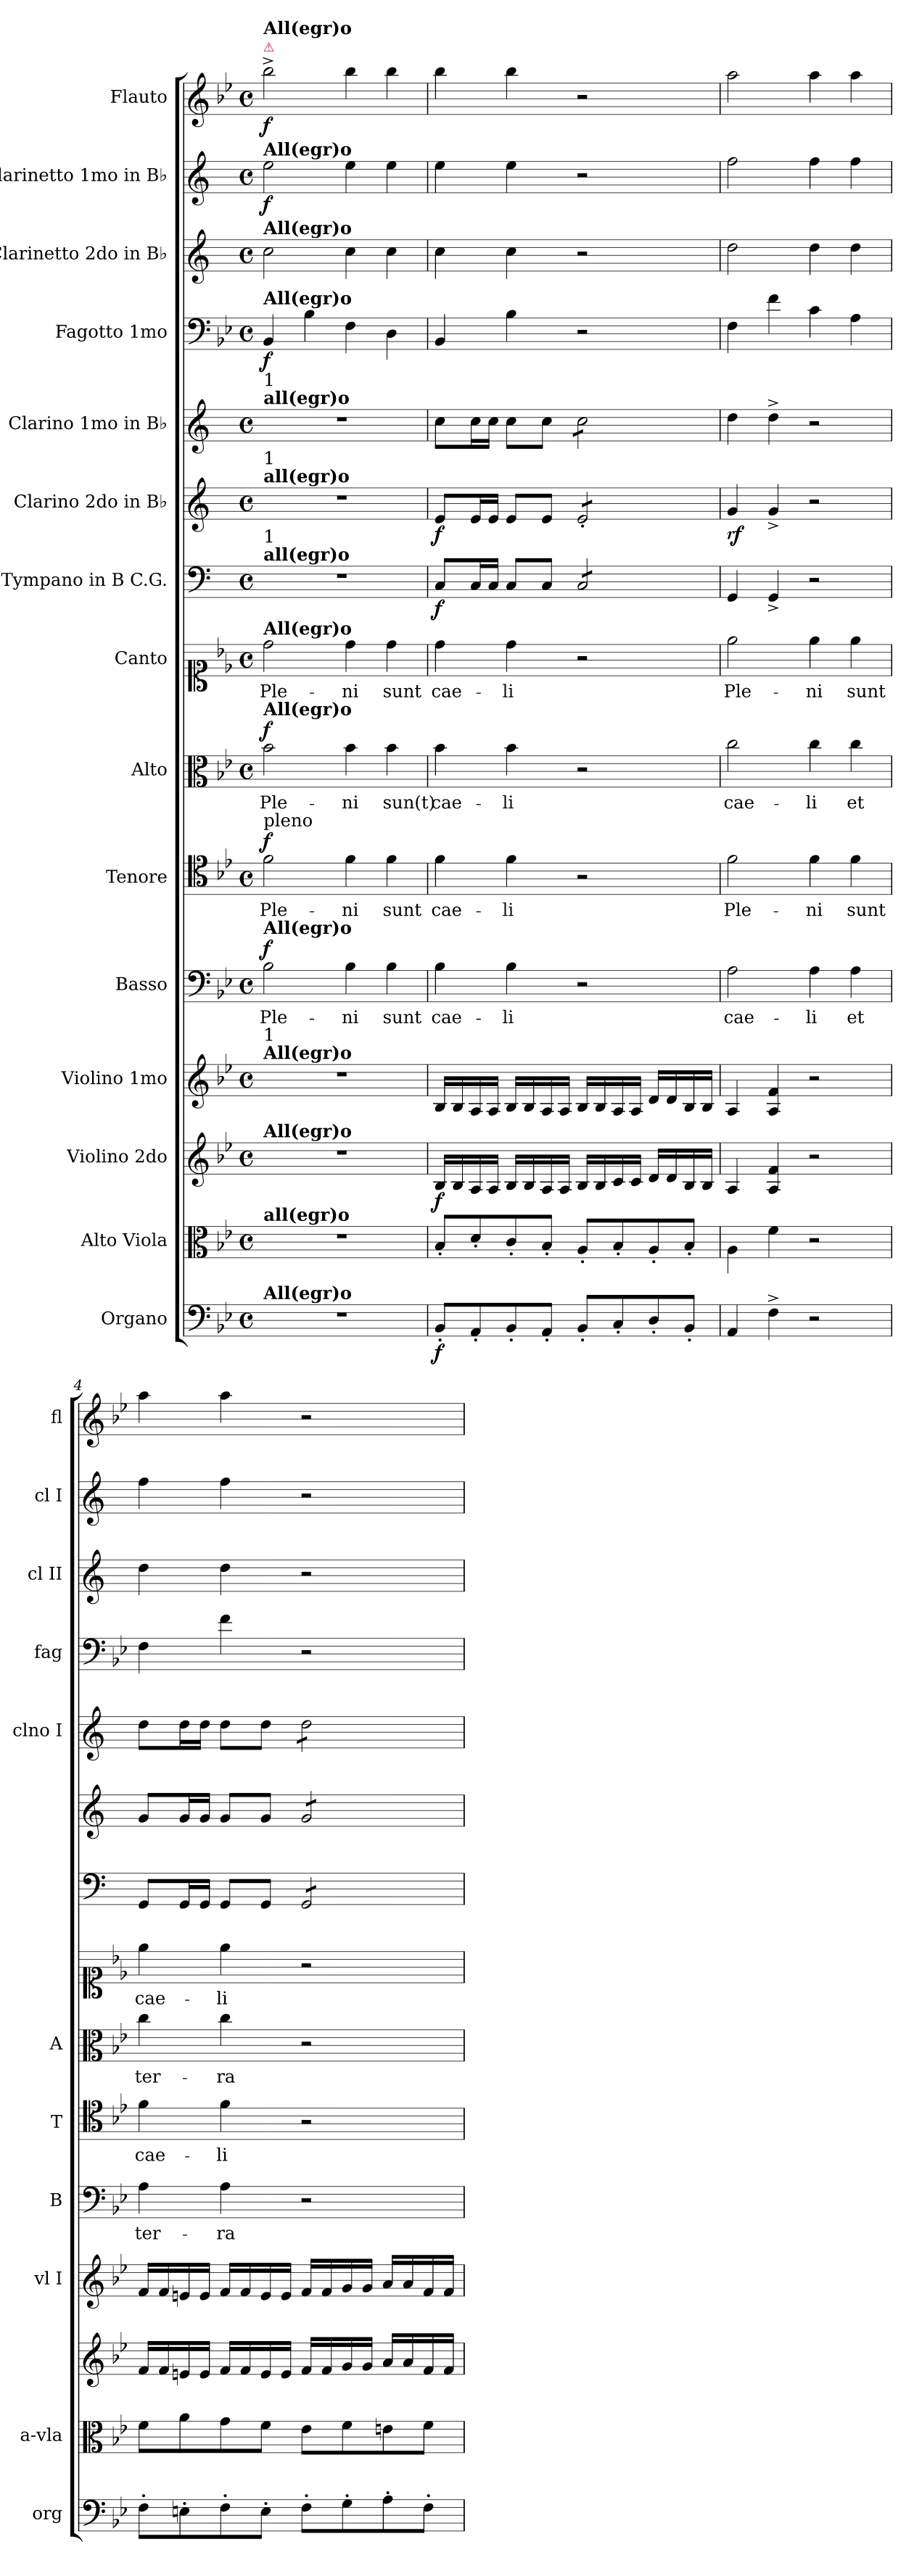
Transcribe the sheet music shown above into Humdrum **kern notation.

**kern	**dynam	**kern	**dynam	**kern	**dynam	**kern	**kern	**text	**dynam	**kern	**text	**dynam	**kern	**text	**dynam	**kern	**text	**dynam	**kern	**dynam	**kern	**dynam	**kern	**dynam	**kern	**dynam	**kern	**dynam	**kern	**dynam	**kern	**dynam
*part15	*part15	*part14	*part14	*part13	*part13	*part12	*part11	*part11	*part11	*part10	*part10	*part10	*part9	*part9	*part9	*part8	*part8	*part8	*part7	*part7	*part6	*part6	*part5	*part5	*part4	*part4	*part3	*part3	*part2	*part2	*part1	*part1
*staff15	*staff15	*staff14	*staff14	*staff13	*staff13	*staff12	*staff11	*staff11	*staff11	*staff10	*staff10	*staff10	*staff9	*staff9	*staff9	*staff8	*staff8	*staff8	*staff7	*staff7	*staff6	*staff6	*staff5	*staff5	*staff4	*staff4	*staff3	*staff3	*staff2	*staff2	*staff1	*staff1
*I"Organo	*	*I"Alto Viola	*	*I"Violino 2do	*	*I"Violino 1mo	*I"Basso	*	*	*I"Tenore	*	*	*I"Alto	*	*	*I"Canto	*	*	*I"Tympano in B C.G.	*	*I"Clarino 2do in B♭	*	*I"Clarino 1mo in B♭	*	*I"Fagotto 1mo	*	*I"Clarinetto 2do in B♭	*	*I"Clarinetto 1mo in B♭	*	*I"Flauto	*
*I'org	*	*I'a-vla	*	*	*	*I'vl I	*I'B	*	*	*I'T	*	*	*I'A	*	*	*	*	*	*	*	*	*	*I'clno I	*	*I'fag	*	*I'cl II	*	*I'cl I	*	*I'fl	*
*clefF4	*	*clefC3	*	*clefG2	*	*clefG2	*clefF4	*	*	*clefC4	*	*	*clefC3	*	*	*clefC1	*	*	*clefF4	*	*clefG2	*	*clefG2	*	*clefF4	*	*clefG2	*	*clefG2	*	*clefG2	*
*	*	*	*	*	*	*	*	*	*	*	*	*	*	*	*	*	*	*	*ITrd1c2	*	*ITrd1c2	*	*ITrd1c2	*	*	*	*ITrd1c2	*	*ITrd1c2	*	*	*
*k[b-e-]	*	*k[b-e-]	*	*k[b-e-]	*	*k[b-e-]	*k[b-e-]	*	*	*k[b-e-]	*	*	*k[b-e-]	*	*	*k[b-e-]	*	*	*k[b-e-]	*	*k[b-e-]	*	*k[b-e-]	*	*k[b-e-]	*	*k[b-e-]	*	*k[b-e-]	*	*k[b-e-]	*
*B-:	*	*B-:	*	*B-:	*	*B-:	*B-:	*	*	*B-:	*	*	*B-:	*	*	*B-:	*	*	*B-:	*	*B-:	*	*B-:	*	*B-:	*	*B-:	*	*B-:	*	*B-:	*
*M4/4	*	*M4/4	*	*M4/4	*	*M4/4	*M4/4	*	*	*M4/4	*	*	*M4/4	*	*	*M4/4	*	*	*M4/4	*	*M4/4	*	*M4/4	*	*M4/4	*	*M4/4	*	*M4/4	*	*M4/4	*
*met(c)	*	*met(c)	*	*met(c)	*	*met(c)	*met(c)	*	*	*met(c)	*	*	*met(c)	*	*	*met(c)	*	*	*met(c)	*	*met(c)	*	*met(c)	*	*met(c)	*	*met(c)	*	*met(c)	*	*met(c)	*
=1	=1	=1	=1	=1	=1	=1	=1	=1	=1	=1	=1	=1	=1	=1	=1	=1	=1	=1	=1	=1	=1	=1	=1	=1	=1	=1	=1	=1	=1	=1	=1	=1
!	!	!	!	!	!	!	!	!	!	!	!	!	!	!	!	!	!	!	!	!	!	!	!	!	!	!	!	!	!	!	!LO:TX:a:color=crimson:t=⚠	!
!	!	!	!	!	!	!	!	!	!	!	!	!	!	!	!	!	!	!	!	!	!	!	!	!	!	!	!	!	!	!	!LO:TX:a:B:t=All(egr)o	!
!	!	!	!	!	!	!	!	!	!	!	!	!	!	!	!	!	!	!	!	!	!	!	!	!	!	!	!	!	!LO:TX:a:B:t=All(egr)o	!	!	!
!	!	!	!	!	!	!	!	!	!	!	!	!	!	!	!	!	!	!	!	!	!	!	!	!	!	!	!LO:TX:a:B:t=All(egr)o	!	!	!	!	!
!	!	!	!	!	!	!	!	!	!	!	!	!	!	!	!	!	!	!	!	!	!	!	!	!	!LO:TX:a:B:t=All(egr)o	!	!	!	!	!	!	!
!	!	!	!	!	!	!	!	!	!	!	!	!	!	!	!	!	!	!	!	!	!	!	!LO:TX:a:B:t=all(egr)o	!	!	!	!	!	!	!	!	!
!	!	!	!	!	!	!	!	!	!	!	!	!	!	!	!	!	!	!	!	!	!	!	!LO:TX:a:t=1	!	!	!	!	!	!	!	!	!
!	!	!	!	!	!	!	!	!	!	!	!	!	!	!	!	!	!	!	!	!	!LO:TX:a:B:t=all(egr)o	!	!	!	!	!	!	!	!	!	!	!
!	!	!	!	!	!	!	!	!	!	!	!	!	!	!	!	!	!	!	!	!	!LO:TX:a:t=1	!	!	!	!	!	!	!	!	!	!	!
!	!	!	!	!	!	!	!	!	!	!	!	!	!	!	!	!	!	!	!LO:TX:a:B:t=all(egr)o	!	!	!	!	!	!	!	!	!	!	!	!	!
!	!	!	!	!	!	!	!	!	!	!	!	!	!	!	!	!	!	!	!LO:TX:a:t=1	!	!	!	!	!	!	!	!	!	!	!	!	!
!	!	!	!	!	!	!	!	!	!	!	!	!	!	!	!	!LO:TX:a:B:t=All(egr)o	!	!	!	!	!	!	!	!	!	!	!	!	!	!	!	!
!	!	!	!	!	!	!	!	!	!	!	!	!	!LO:TX:a:B:t=All(egr)o	!	!	!	!	!	!	!	!	!	!	!	!	!	!	!	!	!	!	!
!	!	!	!	!	!	!	!	!	!	!LO:TX:a:t=pleno	!	!	!	!	!	!	!	!	!	!	!	!	!	!	!	!	!	!	!	!	!	!
!	!	!	!	!	!	!	!LO:TX:a:B:t=All(egr)o	!	!	!	!	!	!	!	!	!	!	!	!	!	!	!	!	!	!	!	!	!	!	!	!	!
!	!	!	!	!	!	!LO:TX:a:B:t=All(egr)o	!	!	!	!	!	!	!	!	!	!	!	!	!	!	!	!	!	!	!	!	!	!	!	!	!	!
!	!	!	!	!	!	!LO:TX:a:t=1	!	!	!	!	!	!	!	!	!	!	!	!	!	!	!	!	!	!	!	!	!	!	!	!	!	!
!	!	!	!	!LO:TX:a:B:t=All(egr)o	!	!	!	!	!	!	!	!	!	!	!	!	!	!	!	!	!	!	!	!	!	!	!	!	!	!	!	!
!	!	!LO:TX:a:B:t=all(egr)o	!	!	!	!	!	!	!	!	!	!	!	!	!	!	!	!	!	!	!	!	!	!	!	!	!	!	!	!	!	!
!LO:TX:a:B:t=All(egr)o	!	!	!	!	!	!	!	!	!	!	!	!	!	!	!	!	!	!	!	!	!	!	!	!	!	!	!	!	!	!	!	!
!	!	!	!	!	!	!	!	!	!LO:DY:b	!	!	!LO:DY:b	!	!	!LO:DY:a	!	!	!LO:DY:b	!	!	!	!	!	!	!	!	!	!LO:DY:b	!	!	!	!
1r	.	1r	.	1r	.	1r	2B-\	Ple-	f	2f\	Ple-	f	2b-\	Ple-	f	2dd\	Ple-	fo	1r	.	1r	.	1r	.	4BB-/	f	2b-\	for	2dd\	f	2bb-^\	f
.	.	.	.	.	.	.	.	.	.	.	.	.	.	.	.	.	.	.	.	.	.	.	.	.	4B-\	.	.	.	.	.	.	.
.	.	.	.	.	.	.	4B-\	-ni	.	4f\	-ni	.	4b-\	-ni	.	4dd\	-ni	.	.	.	.	.	.	.	4F\	.	4b-\	.	4dd\	.	4bb-\	.
.	.	.	.	.	.	.	4B-\	sunt	.	4f\	sunt	.	4b-\	sun(t)	.	4dd\	sunt	.	.	.	.	.	.	.	4D\	.	4b-\	.	4dd\	.	4bb-\	.
=2	=2	=2	=2	=2	=2	=2	=2	=2	=2	=2	=2	=2	=2	=2	=2	=2	=2	=2	=2	=2	=2	=2	=2	=2	=2	=2	=2	=2	=2	=2	=2	=2
!	!	!	!	!	!	!	!	!	!	!	!	!	!	!	!	!	!	!	!	!	!	!	!	!LO:DY:b	!	!	!	!	!	!	!	!
8BB-'/L	f	8B-'/L	fo	16B-/LL	f	16B-/LL	4B-\	cae-	.	4f\	cae-	.	4b-\	cae-	.	4dd\	cae-	.	8BB-/L	f	8d/L	f	8b-\L	for	4BB-/	.	4b-\	.	4dd\	.	4bb-\	.
.	.	.	.	16B-/	.	16B-/	.	.	.	.	.	.	.	.	.	.	.	.	.	.	.	.	.	.	.	.	.	.	.	.	.	.
8AA'/	.	8d'/	.	16A/	.	16A/	.	.	.	.	.	.	.	.	.	.	.	.	16BB-/L	.	16d/L	.	16b-\L	.	.	.	.	.	.	.	.	.
.	.	.	.	16A/JJ	.	16A/JJ	.	.	.	.	.	.	.	.	.	.	.	.	16BB-/JJ	.	16d/JJ	.	16b-\JJ	.	.	.	.	.	.	.	.	.
8BB-'/	.	8c'/	.	16B-/LL	.	16B-/LL	4B-\	-li	.	4f\	-li	.	4b-\	-li	.	4dd\	-li	.	8BB-/L	.	8d/L	.	8b-\L	.	4B-\	.	4b-\	.	4dd\	.	4bb-\	.
.	.	.	.	16B-/	.	16B-/	.	.	.	.	.	.	.	.	.	.	.	.	.	.	.	.	.	.	.	.	.	.	.	.	.	.
8AA'/J	.	8B-'/J	.	16A/	.	16A/	.	.	.	.	.	.	.	.	.	.	.	.	8BB-/J	.	8d/J	.	8b-\J	.	.	.	.	.	.	.	.	.
.	.	.	.	16A/JJ	.	16A/JJ	.	.	.	.	.	.	.	.	.	.	.	.	.	.	.	.	.	.	.	.	.	.	.	.	.	.
!	!	!	!	!	!	!	!	!	!	!	!	!	!	!	!	!	!	!	!	!	!LO:TX:a:color=crimson:t=⚠	!	!	!	!	!	!	!	!	!	!	!
*	*	*	*	*	*	*	*	*	*	*	*	*	*	*	*	*	*	*	*tremolo	*	*	*	*	*	*	*	*	*	*	*	*	*
*	*	*	*	*	*	*	*	*	*	*	*	*	*	*	*	*	*	*	*	*	*tremolo	*	*	*	*	*	*	*	*	*	*	*
*	*	*	*	*	*	*	*	*	*	*	*	*	*	*	*	*	*	*	*	*	*	*	*tremolo	*	*	*	*	*	*	*	*	*
8BB-'/L	.	8A'/L	.	16B-/LL	.	16B-/LL	2r	.	.	2r	.	.	2r	.	.	2r	.	.	8BB-/L	.	8d'/L	.	8b-\L	.	2r	.	2r	.	2r	.	2r	.
.	.	.	.	16B-/	.	16B-/	.	.	.	.	.	.	.	.	.	.	.	.	.	.	.	.	.	.	.	.	.	.	.	.	.	.
8C'/	.	8B-'/	.	16c/	.	16A/	.	.	.	.	.	.	.	.	.	.	.	.	8BB-/	.	8d'/	.	8b-\	.	.	.	.	.	.	.	.	.
.	.	.	.	16c/JJ	.	16A/JJ	.	.	.	.	.	.	.	.	.	.	.	.	.	.	.	.	.	.	.	.	.	.	.	.	.	.
8D'/	.	8A'/	.	16d/LL	.	16d/LL	.	.	.	.	.	.	.	.	.	.	.	.	8BB-/	.	8d'/	.	8b-\	.	.	.	.	.	.	.	.	.
.	.	.	.	16d/	.	16d/	.	.	.	.	.	.	.	.	.	.	.	.	.	.	.	.	.	.	.	.	.	.	.	.	.	.
8BB-'/J	.	8B-'/J	.	16B-/	.	16B-/	.	.	.	.	.	.	.	.	.	.	.	.	8BB-/J	.	8d'/J	.	8b-\J	.	.	.	.	.	.	.	.	.
*	*	*	*	*	*	*	*	*	*	*	*	*	*	*	*	*	*	*	*	*	*	*	*Xtremolo	*	*	*	*	*	*	*	*	*
*	*	*	*	*	*	*	*	*	*	*	*	*	*	*	*	*	*	*	*	*	*Xtremolo	*	*	*	*	*	*	*	*	*	*	*
*	*	*	*	*	*	*	*	*	*	*	*	*	*	*	*	*	*	*	*Xtremolo	*	*	*	*	*	*	*	*	*	*	*	*	*
.	.	.	.	16B-/JJ	.	16B-/JJ	.	.	.	.	.	.	.	.	.	.	.	.	.	.	.	.	.	.	.	.	.	.	.	.	.	.
=3	=3	=3	=3	=3	=3	=3	=3	=3	=3	=3	=3	=3	=3	=3	=3	=3	=3	=3	=3	=3	=3	=3	=3	=3	=3	=3	=3	=3	=3	=3	=3	=3
!	!	!	!	!	!	!	!	!	!	!	!	!	!	!	!	!	!LO:LY:i	!	!	!	!	!	!	!	!	!	!	!	!	!	!	!
4AA/	.	4A\	.	4A/	.	4A/	2A\	cae-	.	2f\	Ple-	.	2cc\	cae-	.	2ee-\	Ple-	.	4FF/	.	4f/	rf	4cc\	.	4F\	.	2cc\	.	2ee-\	.	2aa\	.
4F^\	.	4f\	.	4A/ 4f/	.	4A/ 4f/	.	.	.	.	.	.	.	.	.	.	.	.	4FF^>/	.	4f^>/	.	4cc^\	.	4f\	.	.	.	.	.	.	.
!	!	!	!	!	!	!	!	!	!	!	!	!	!	!	!	!	!LO:LY:i	!	!	!	!	!	!	!	!	!	!	!	!	!	!	!
2r	.	2r	.	2r	.	2r	4A\	-li	.	4f\	-ni	.	4cc\	-li	.	4ee-\	-ni	.	2r	.	2r	.	2r	.	4c\	.	4cc\	.	4ee-\	.	4aa\	.
!	!	!	!	!	!	!	!	!	!	!	!	!	!	!	!	!	!LO:LY:i	!	!	!	!	!	!	!	!	!	!	!	!	!	!	!
.	.	.	.	.	.	.	4A\	et	.	4f\	sunt	.	4cc\	et	.	4ee-\	sunt	.	.	.	.	.	.	.	4A\	.	4cc\	.	4ee-\	.	4aa\	.
=4	=4	=4	=4	=4	=4	=4	=4	=4	=4	=4	=4	=4	=4	=4	=4	=4	=4	=4	=4	=4	=4	=4	=4	=4	=4	=4	=4	=4	=4	=4	=4	=4
!	!	!	!	!	!	!	!	!	!	!	!	!	!	!	!	!	!LO:LY:i	!	!	!	!	!	!	!	!	!	!	!	!	!	!	!
8F'\L	.	8f\L	.	16f/LL	.	16f/LL	4A\	ter-	.	4f\	cae-	.	4cc\	ter-	.	4ee-\	cae-	.	8FF/L	.	8f/L	.	8cc\L	.	4F\	.	4cc\	.	4ee-\	.	4aa\	.
.	.	.	.	16f/	.	16f/	.	.	.	.	.	.	.	.	.	.	.	.	.	.	.	.	.	.	.	.	.	.	.	.	.	.
8En'\	.	8a\	.	16en/	.	16en/	.	.	.	.	.	.	.	.	.	.	.	.	16FF/L	.	16f/L	.	16cc\L	.	.	.	.	.	.	.	.	.
.	.	.	.	16e/JJ	.	16e/JJ	.	.	.	.	.	.	.	.	.	.	.	.	16FF/JJ	.	16f/JJ	.	16cc\JJ	.	.	.	.	.	.	.	.	.
!	!	!	!	!	!	!	!	!	!	!	!	!	!	!	!	!	!LO:LY:i	!	!	!	!	!	!	!	!	!	!	!	!	!	!	!
8F'\	.	8g\	.	16f/LL	.	16f/LL	4A\	-ra	.	4f\	-li	.	4cc\	-ra	.	4ee-\	-li	.	8FF/L	.	8f/L	.	8cc\L	.	4f\	.	4cc\	.	4ee-\	.	4aa\	.
.	.	.	.	16f/	.	16f/	.	.	.	.	.	.	.	.	.	.	.	.	.	.	.	.	.	.	.	.	.	.	.	.	.	.
8E'\J	.	8f\J	.	16e/	.	16e/	.	.	.	.	.	.	.	.	.	.	.	.	8FF/J	.	8f/J	.	8cc\J	.	.	.	.	.	.	.	.	.
.	.	.	.	16e/JJ	.	16e/JJ	.	.	.	.	.	.	.	.	.	.	.	.	.	.	.	.	.	.	.	.	.	.	.	.	.	.
*	*	*	*	*	*	*	*	*	*	*	*	*	*	*	*	*	*	*	*tremolo	*	*	*	*	*	*	*	*	*	*	*	*	*
*	*	*	*	*	*	*	*	*	*	*	*	*	*	*	*	*	*	*	*	*	*tremolo	*	*	*	*	*	*	*	*	*	*	*
*	*	*	*	*	*	*	*	*	*	*	*	*	*	*	*	*	*	*	*	*	*	*	*tremolo	*	*	*	*	*	*	*	*	*
8F'\L	.	8e-\L	.	16f/LL	.	16f/LL	2r	.	.	2r	.	.	2r	.	.	2r	.	.	8FF/L	.	8f/L	.	8cc\L	.	2r	.	2r	.	2r	.	2r	.
.	.	.	.	16f/	.	16f/	.	.	.	.	.	.	.	.	.	.	.	.	.	.	.	.	.	.	.	.	.	.	.	.	.	.
8G'\	.	8f\	.	16g/	.	16g/	.	.	.	.	.	.	.	.	.	.	.	.	8FF/	.	8f/	.	8cc\	.	.	.	.	.	.	.	.	.
.	.	.	.	16g/JJ	.	16g/JJ	.	.	.	.	.	.	.	.	.	.	.	.	.	.	.	.	.	.	.	.	.	.	.	.	.	.
8A'\	.	8en\	.	16a/LL	.	16a/LL	.	.	.	.	.	.	.	.	.	.	.	.	8FF/	.	8f/	.	8cc\	.	.	.	.	.	.	.	.	.
.	.	.	.	16a/	.	16a/	.	.	.	.	.	.	.	.	.	.	.	.	.	.	.	.	.	.	.	.	.	.	.	.	.	.
8F'\J	.	8f\J	.	16f/	.	16f/	.	.	.	.	.	.	.	.	.	.	.	.	8FF/J	.	8f/J	.	8cc\J	.	.	.	.	.	.	.	.	.
*	*	*	*	*	*	*	*	*	*	*	*	*	*	*	*	*	*	*	*	*	*	*	*Xtremolo	*	*	*	*	*	*	*	*	*
*	*	*	*	*	*	*	*	*	*	*	*	*	*	*	*	*	*	*	*	*	*Xtremolo	*	*	*	*	*	*	*	*	*	*	*
*	*	*	*	*	*	*	*	*	*	*	*	*	*	*	*	*	*	*	*Xtremolo	*	*	*	*	*	*	*	*	*	*	*	*	*
.	.	.	.	16f/JJ	.	16f/JJ	.	.	.	.	.	.	.	.	.	.	.	.	.	.	.	.	.	.	.	.	.	.	.	.	.	.
=	=	=	=	=	=	=	=	=	=	=	=	=	=	=	=	=	=	=	=	=	=	=	=	=	=	=	=	=	=	=	=	=
*-	*-	*-	*-	*-	*-	*-	*-	*-	*-	*-	*-	*-	*-	*-	*-	*-	*-	*-	*-	*-	*-	*-	*-	*-	*-	*-	*-	*-	*-	*-	*-	*-
